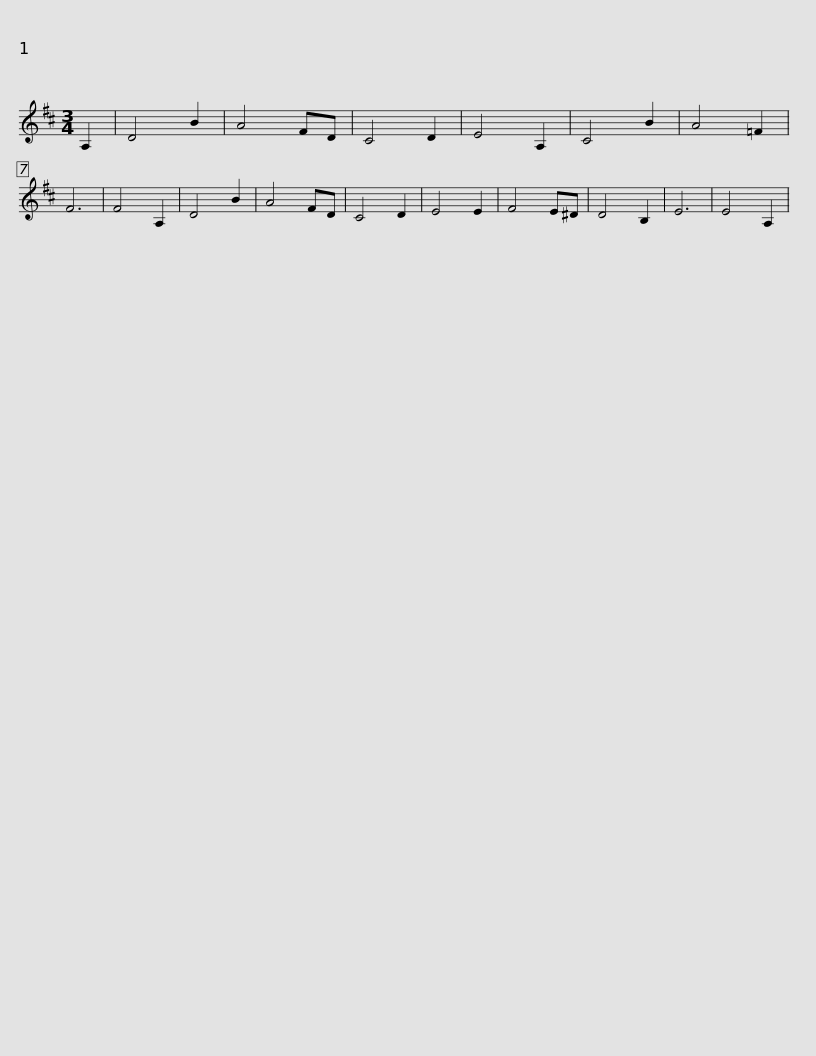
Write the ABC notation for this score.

X:1
L:1/8
M:3/4
I:linebreak $
K:D
V:1 treble
V:1
 A,2 | D4 B2 | A4 FD | C4 D2 | E4 A,2 | %5
 C4 B2 | A4 =F2 | F6 | F4 A,2 | D4 B2 | %10
 A4 FD | C4 D2 | E4 E2 | F4 E^D | D4 B,2 |$ %15
 E6 | E4 A,2 | %17
